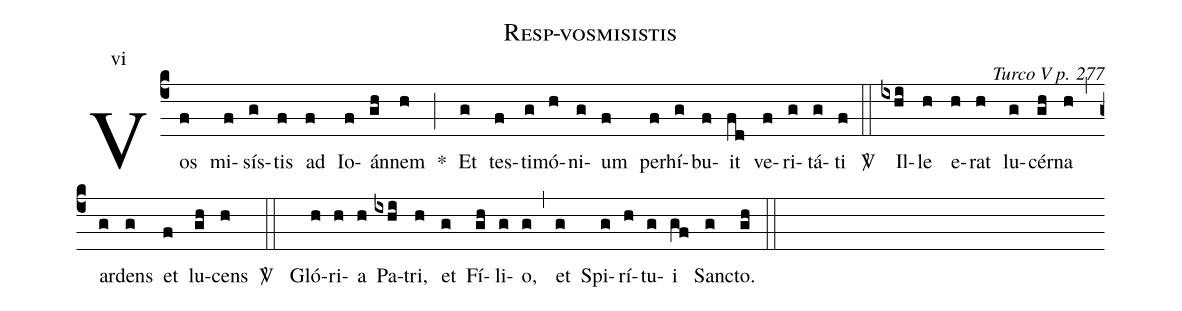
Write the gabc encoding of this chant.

name: Resp-vosmisistis;
commentary: Turco V p. 277;
annotation: vi;
%%
(c4) Vos(f) mi(f)sís(g)tis(f) ad(f) Io(f)án(gh)nem(h) *(;) Et(g) tes(f)ti(g)mó(h)ni(g)um(f) per(f)hí(g)bu(f)it(fd) ve(f)ri(g)tá(g)ti(f)
<sp>V/</sp> (::) Il(ixhi)le(h) e(h)rat(h) lu(g)cér(gh)na(h) (,) ar(g)dens(g) et(f) lu(gh)cens(h)
<sp>V/</sp> (::) Gló(h)ri(h)a(h) Pa(ixhi)tri,(h) et(g) Fí(gh)li(g)o,(g) (,)
et(g) Spi(g)rí(h)tu(g)i(gf) Sanc(g)to.(gh) (::)
